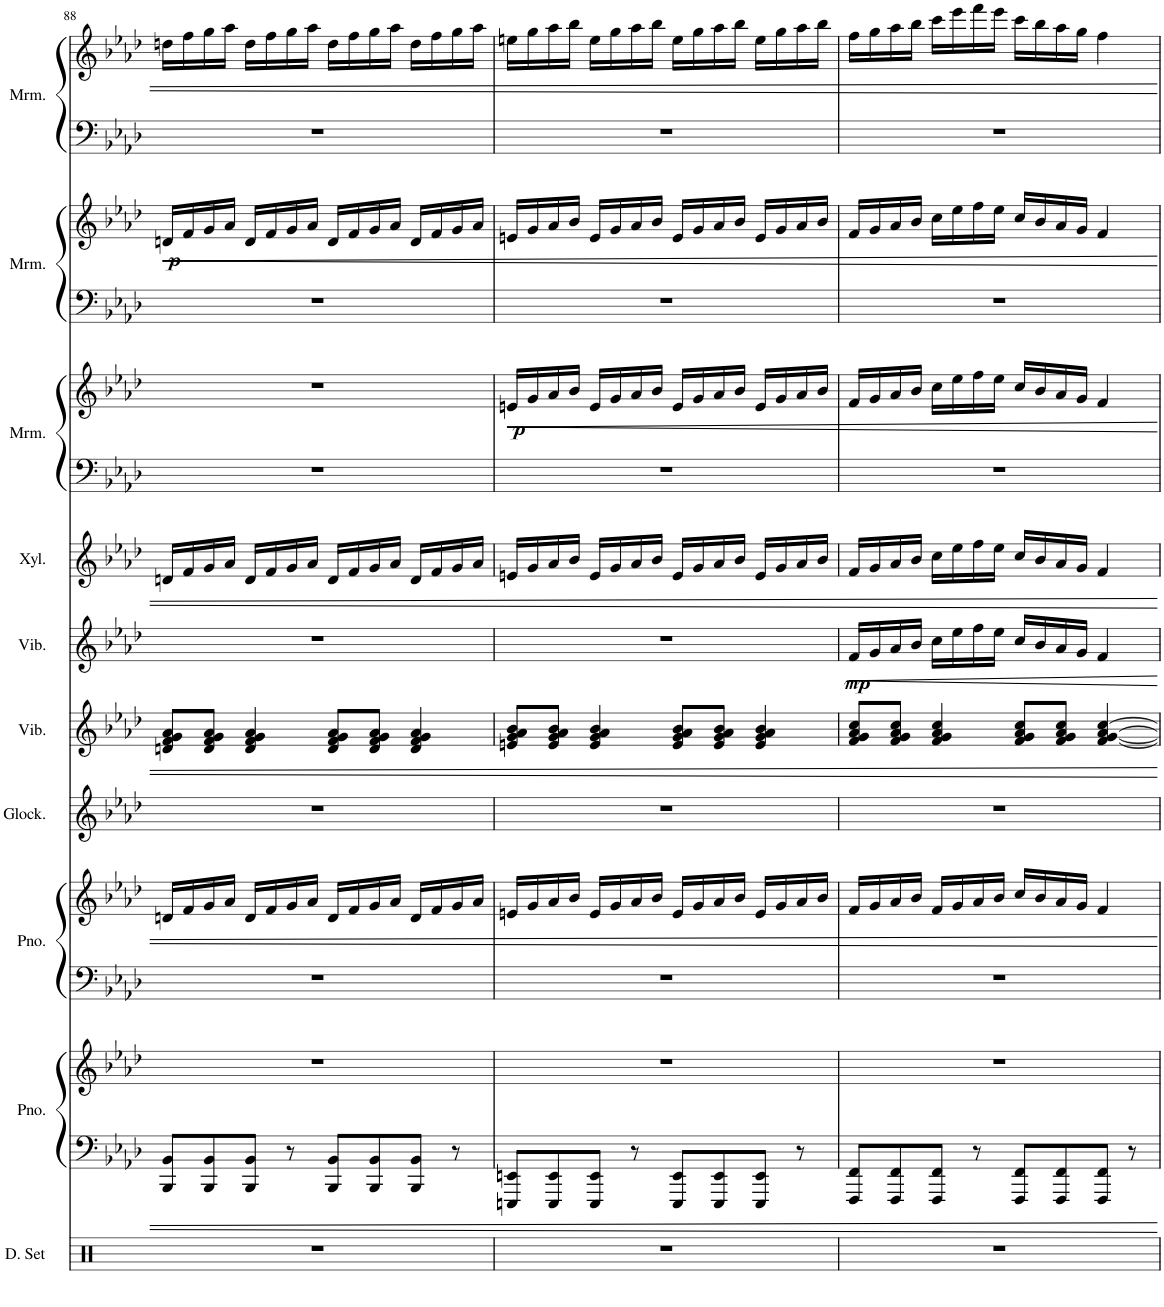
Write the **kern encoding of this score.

**kern	**kern	**kern	**kern	**kern	**kern	**kern	**kern	**dynam	**kern	**kern	**kern	**dynam	**kern	**kern	**dynam	**kern	**kern
*part10	*part9	*part9	*part8	*part8	*part7	*part6	*part5	*part5	*part4	*part3	*part3	*part3	*part2	*part2	*part2	*part1	*part1
*staff15	*staff14	*staff13	*staff12	*staff11	*staff10	*staff9	*staff8	*staff8	*staff7	*staff6	*staff5	*staff5/6	*staff4	*staff3	*staff3/4	*staff2	*staff1
*I"Drumset	*I"Piano	*	*I"Piano	*	*I"Glockenspiel	*I"Vibraphone	*I"Vibraphone	*	*I"Xylophone	*I"Marimba	*	*	*I"Marimba	*	*	*I"Marimba	*
*I'D. Set	*I'Pno.	*	*I'Pno.	*	*I'Glock.	*I'Vib.	*I'Vib.	*	*I'Xyl.	*I'Mrm.	*	*	*I'Mrm.	*	*	*I'Mrm.	*
!!LO:PB:g=z
*clefX	*clefF4	*clefG2	*clefF4	*clefG2	*clefG2	*clefG2	*clefG2	*	*clefG2	*clefF4	*clefG2	*	*clefF4	*clefG2	*	*clefF4	*clefG2
*	*	*	*	*	*Trd-14c-24	*	*	*	*Trd-7c-12	*	*	*	*	*	*	*	*
*k[]	*k[b-e-a-d-]	*k[b-e-a-d-]	*k[b-e-a-d-]	*k[b-e-a-d-]	*k[b-e-a-d-]	*k[b-e-a-d-]	*k[b-e-a-d-]	*	*k[b-e-a-d-]	*k[b-e-a-d-]	*k[b-e-a-d-]	*	*k[b-e-a-d-]	*k[b-e-a-d-]	*	*k[b-e-a-d-]	*k[b-e-a-d-]
*M4/4	*M4/4	*M4/4	*M4/4	*M4/4	*M4/4	*M4/4	*M4/4	*	*M4/4	*M4/4	*M4/4	*	*M4/4	*M4/4	*	*M4/4	*M4/4
=88	=88	=88	=88	=88	=88	=88	=88	=88	=88	=88	=88	=88	=88	=88	=88	=88	=88
!	!	!	!	!	!	!	!	!	!	!	!	!	!	!	!LO:DY:b	!	!
1r	8BBB-/ 8BB-/L	1r	1r	16dn/LL	1r	8dn/ 8f/ 8g/ 8a-/L	1r	.	16dn/LL	1r	1r	.	1r	16dn/LL	p	1r	16ddn\LL
.	.	.	.	16f/	.	.	.	.	16f/	.	.	.	.	16f/	.	.	16ff\
.	8BBB-/ 8BB-/	.	.	16g/	.	8d/ 8f/ 8g/ 8a-/J	.	.	16g/	.	.	.	.	16g/	.	.	16gg\
.	.	.	.	16a-/JJ	.	.	.	.	16a-/JJ	.	.	.	.	16a-/JJ	.	.	16aa-\JJ
.	8BBB-/ 8BB-/J	.	.	16d/LL	.	4d/ 4f/ 4g/ 4a-/	.	.	16d/LL	.	.	.	.	16d/LL	.	.	16dd\LL
.	.	.	.	16f/	.	.	.	.	16f/	.	.	.	.	16f/	.	.	16ff\
.	8r	.	.	16g/	.	.	.	.	16g/	.	.	.	.	16g/	.	.	16gg\
.	.	.	.	16a-/JJ	.	.	.	.	16a-/JJ	.	.	.	.	16a-/JJ	.	.	16aa-\JJ
.	8BBB-/ 8BB-/L	.	.	16d/LL	.	8d/ 8f/ 8g/ 8a-/L	.	.	16d/LL	.	.	.	.	16d/LL	.	.	16dd\LL
.	.	.	.	16f/	.	.	.	.	16f/	.	.	.	.	16f/	.	.	16ff\
.	8BBB-/ 8BB-/	.	.	16g/	.	8d/ 8f/ 8g/ 8a-/J	.	.	16g/	.	.	.	.	16g/	.	.	16gg\
.	.	.	.	16a-/JJ	.	.	.	.	16a-/JJ	.	.	.	.	16a-/JJ	.	.	16aa-\JJ
.	8BBB-/ 8BB-/J	.	.	16d/LL	.	4d/ 4f/ 4g/ 4a-/	.	.	16d/LL	.	.	.	.	16d/LL	.	.	16dd\LL
.	.	.	.	16f/	.	.	.	.	16f/	.	.	.	.	16f/	.	.	16ff\
.	8r	.	.	16g/	.	.	.	.	16g/	.	.	.	.	16g/	.	.	16gg\
.	.	.	.	16a-/JJ	.	.	.	.	16a-/JJ	.	.	.	.	16a-/JJ	.	.	16aa-\JJ
=89	=89	=89	=89	=89	=89	=89	=89	=89	=89	=89	=89	=89	=89	=89	=89	=89	=89
!	!	!	!	!	!	!	!	!	!	!	!	!LO:DY:b	!	!	!	!	!
1r	8EEEn/ 8EEn/L	1r	1r	16en/LL	1r	8en/ 8g/ 8a-/ 8b-/L	1r	.	16en/LL	1r	16en/LL	p	1r	16en/LL	.	1r	16een\LL
.	.	.	.	16g/	.	.	.	.	16g/	.	16g/	.	.	16g/	.	.	16gg\
.	8EEE/ 8EE/	.	.	16a-/	.	8e/ 8g/ 8a-/ 8b-/J	.	.	16a-/	.	16a-/	.	.	16a-/	.	.	16aa-\
.	.	.	.	16b-/JJ	.	.	.	.	16b-/JJ	.	16b-/JJ	.	.	16b-/JJ	.	.	16bb-\JJ
.	8EEE/ 8EE/J	.	.	16e/LL	.	4e/ 4g/ 4a-/ 4b-/	.	.	16e/LL	.	16e/LL	.	.	16e/LL	.	.	16ee\LL
.	.	.	.	16g/	.	.	.	.	16g/	.	16g/	.	.	16g/	.	.	16gg\
.	8r	.	.	16a-/	.	.	.	.	16a-/	.	16a-/	.	.	16a-/	.	.	16aa-\
.	.	.	.	16b-/JJ	.	.	.	.	16b-/JJ	.	16b-/JJ	.	.	16b-/JJ	.	.	16bb-\JJ
.	8EEE/ 8EE/L	.	.	16e/LL	.	8e/ 8g/ 8a-/ 8b-/L	.	.	16e/LL	.	16e/LL	.	.	16e/LL	.	.	16ee\LL
.	.	.	.	16g/	.	.	.	.	16g/	.	16g/	.	.	16g/	.	.	16gg\
.	8EEE/ 8EE/	.	.	16a-/	.	8e/ 8g/ 8a-/ 8b-/J	.	.	16a-/	.	16a-/	.	.	16a-/	.	.	16aa-\
.	.	.	.	16b-/JJ	.	.	.	.	16b-/JJ	.	16b-/JJ	.	.	16b-/JJ	.	.	16bb-\JJ
.	8EEE/ 8EE/J	.	.	16e/LL	.	4e/ 4g/ 4a-/ 4b-/	.	.	16e/LL	.	16e/LL	.	.	16e/LL	.	.	16ee\LL
.	.	.	.	16g/	.	.	.	.	16g/	.	16g/	.	.	16g/	.	.	16gg\
.	8r	.	.	16a-/	.	.	.	.	16a-/	.	16a-/	.	.	16a-/	.	.	16aa-\
.	.	.	.	16b-/JJ	.	.	.	.	16b-/JJ	.	16b-/JJ	.	.	16b-/JJ	.	.	16bb-\JJ
=90	=90	=90	=90	=90	=90	=90	=90	=90	=90	=90	=90	=90	=90	=90	=90	=90	=90
!	!	!	!	!	!	!	!	!LO:DY:b	!	!	!	!	!	!	!	!	!
1r	8FFF/ 8FF/L	1r	1r	16f/LL	1r	8f/ 8g/ 8a-/ 8cc/L	16f/LL	mp	16f/LL	1r	16f/LL	.	1r	16f/LL	.	1r	16ff\LL
.	.	.	.	16g/	.	.	16g/	.	16g/	.	16g/	.	.	16g/	.	.	16gg\
.	8FFF/ 8FF/	.	.	16a-/	.	8f/ 8g/ 8a-/ 8cc/J	16a-/	.	16a-/	.	16a-/	.	.	16a-/	.	.	16aa-\
.	.	.	.	16b-/JJ	.	.	16b-/JJ	.	16b-/JJ	.	16b-/JJ	.	.	16b-/JJ	.	.	16bb-\JJ
.	8FFF/ 8FF/J	.	.	16f/LL	.	4f/ 4g/ 4a-/ 4cc/	16cc\LL	.	16cc\LL	.	16cc\LL	.	.	16cc\LL	.	.	16ccc\LL
.	.	.	.	16g/	.	.	16ee-\	.	16ee-\	.	16ee-\	.	.	16ee-\	.	.	16eee-\
.	8r	.	.	16a-/	.	.	16ff\	.	16ff\	.	16ff\	.	.	16ff\	.	.	16fff\
.	.	.	.	16b-/JJ	.	.	16ee-\JJ	.	16ee-\JJ	.	16ee-\JJ	.	.	16ee-\JJ	.	.	16eee-\JJ
.	8FFF/ 8FF/L	.	.	16cc/LL	.	8f/ 8g/ 8a-/ 8cc/L	16cc/LL	.	16cc/LL	.	16cc/LL	.	.	16cc/LL	.	.	16ccc\LL
.	.	.	.	16b-/	.	.	16b-/	.	16b-/	.	16b-/	.	.	16b-/	.	.	16bb-\
.	8FFF/ 8FF/	.	.	16a-/	.	8f/ 8g/ 8a-/ 8cc/J	16a-/	.	16a-/	.	16a-/	.	.	16a-/	.	.	16aa-\
.	.	.	.	16g/JJ	.	.	16g/JJ	.	16g/JJ	.	16g/JJ	.	.	16g/JJ	.	.	16gg\JJ
.	8FFF/ 8FF/J	.	.	4f/	.	[4f/ [4g/ [4a-/ [4cc/	4f/	.	4f/	.	4f/	.	.	4f/	.	.	4ff\
.	8r	.	.	.	.	.	.	.	.	.	.	.	.	.	.	.	.
=	=	=	=	=	=	=	=	=	=	=	=	=	=	=	=	=	=
*-	*-	*-	*-	*-	*-	*-	*-	*-	*-	*-	*-	*-	*-	*-	*-	*-	*-
